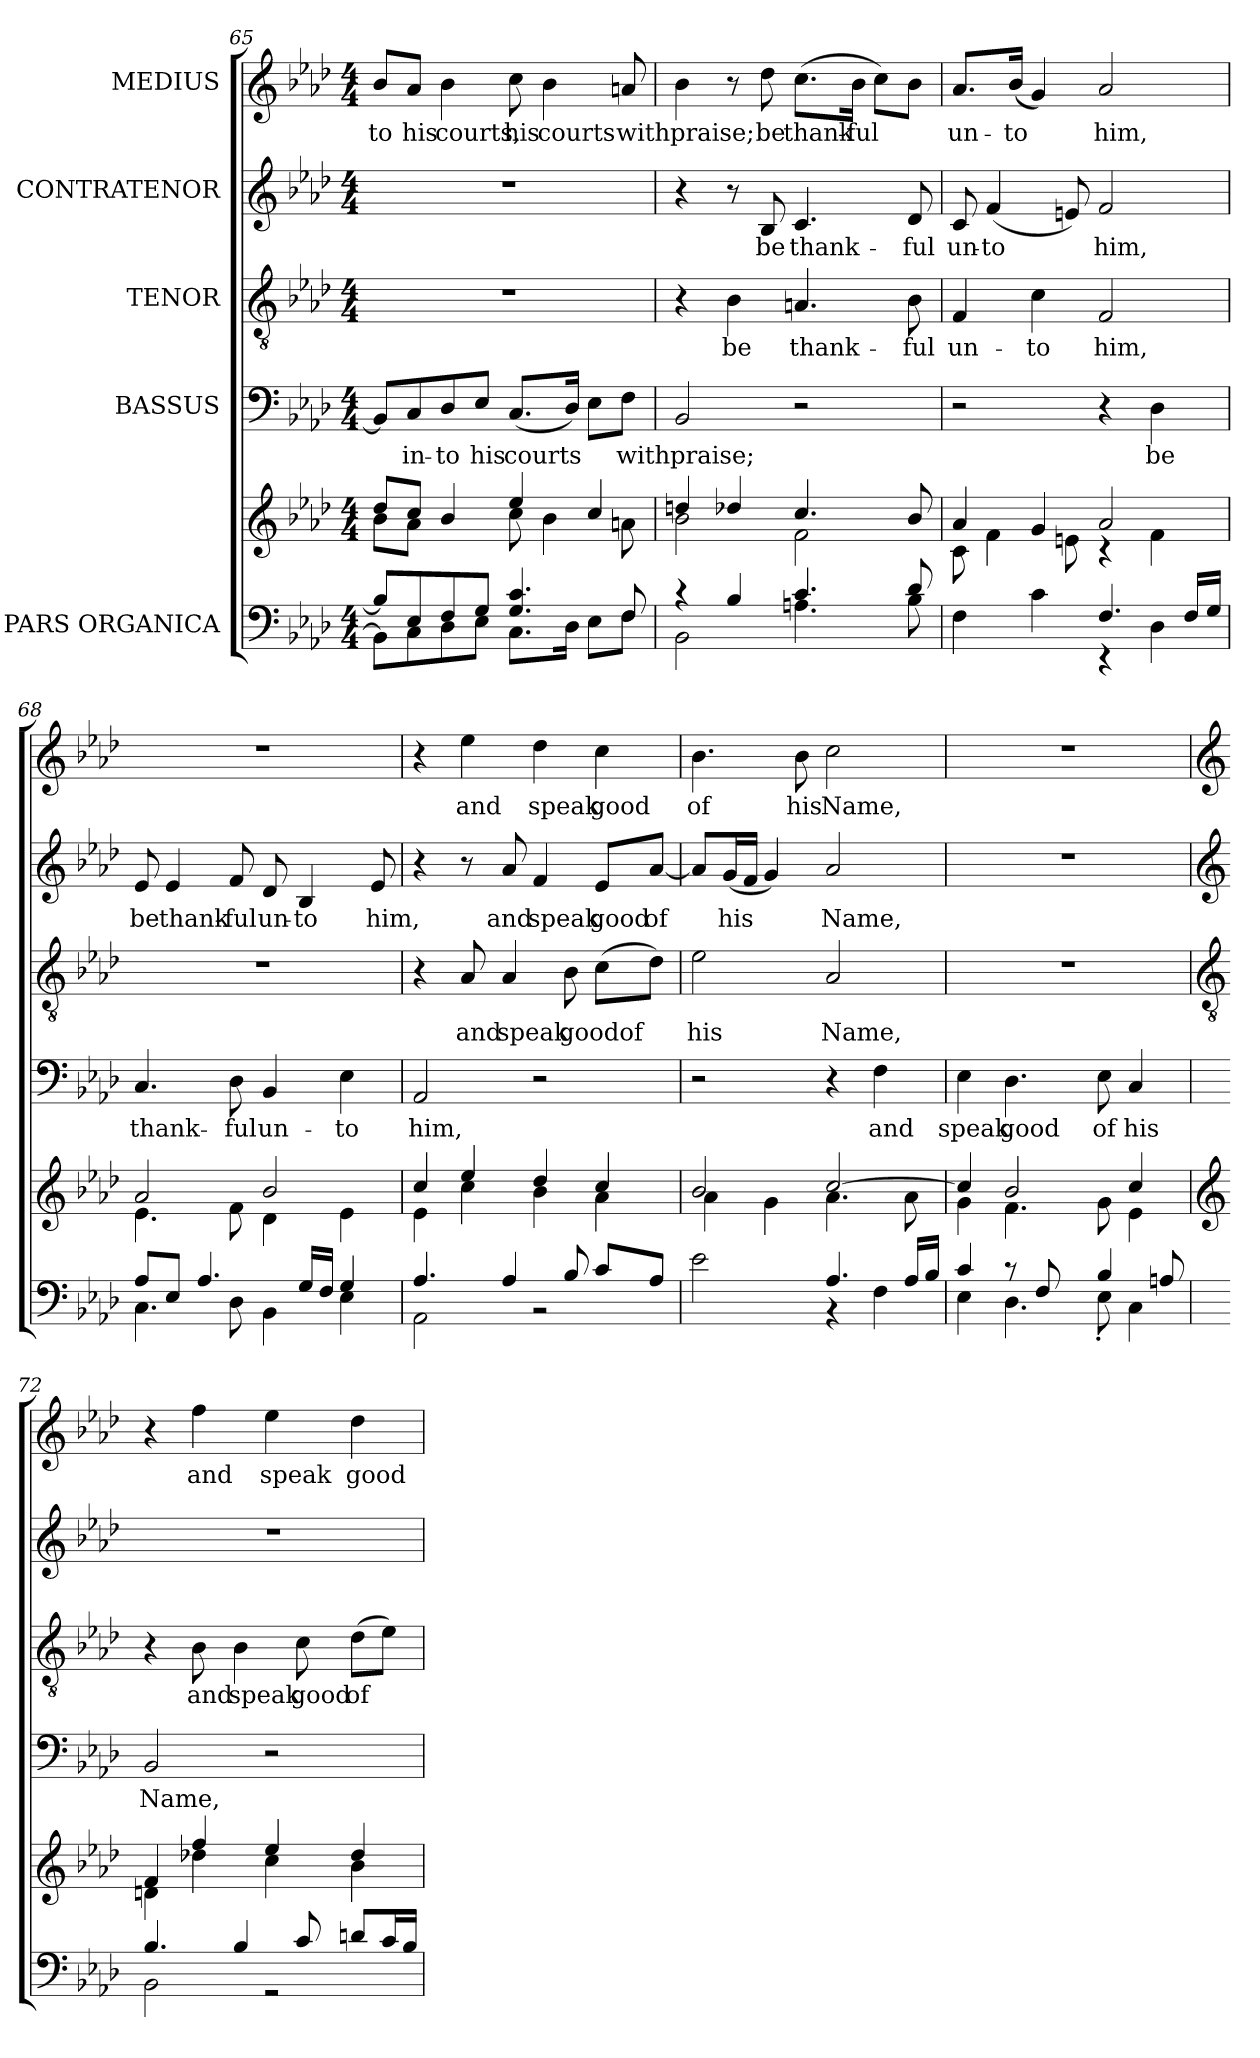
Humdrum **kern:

**kern	**kern	**kern	**text	**kern	**text	**kern	**text	**kern	**text
*part5	*part5	*part4	*part4	*part3	*part3	*part2	*part2	*part1	*part1
*staff6	*staff5	*staff4	*staff4	*staff3	*staff3	*staff2	*staff2	*staff1	*staff1
*I"PARS ORGANICA	*	*I"BASSUS	*	*I"TENOR	*	*I"CONTRATENOR	*	*I"MEDIUS	*
*clefF4	*clefG2	*clefF4	*	*clefGv2	*	*clefG2	*	*clefG2	*
*k[b-e-a-d-]	*k[b-e-a-d-]	*k[b-e-a-d-]	*	*k[b-e-a-d-]	*	*k[b-e-a-d-]	*	*k[b-e-a-d-]	*
*A-:	*A-:	*A-:	*	*A-:	*	*A-:	*	*A-:	*
*M4/4	*M4/4	*M4/4	*	*M4/4	*	*M4/4	*	*M4/4	*
=65	=65	=65	=65	=65	=65	=65	=65	=65	=65
*^	*^	*	*	*	*	*	*	*	*
!	!	!	!	!	!	!	!	!	!	!	!LO:LY:b:cj
8B-/L]	8BB-\L]	8dd-/L	8b-\L	8BB-/L]	.	1r	.	1r	.	8b-/L	-to
!	!	!	!	!	!LO:LY:b:cj	!	!	!	!	!	!LO:LY:b:cj
8E-/	8C\	8cc/J	8a-\J	8C/	in-	.	.	.	.	8a-/J	his
!	!	!	!	!	!LO:LY:b:cj	!	!	!	!	!	!LO:LY:b:cj
8F/	8D-\	4b-/	4ryy	8D-/	-to	.	.	.	.	4b-\	courts,
!	!	!	!	!	!LO:LY:b:cj	!	!	!	!	!	!
8G/J	8E-\J	.	.	8E-/J	his	.	.	.	.	.	.
!	!	!	!	!	!LO:LY:b	!	!	!	!	!	!LO:LY:b:cj
4.c/ 4.G/	8.C\L	4ee-/	8cc\	(>8.C/L	courts	.	.	.	.	8cc\	his
!	!	!	!	!	!	!	!	!	!	!	!LO:LY:b:cj
.	.	.	4b-\	.	.	.	.	.	.	4b-\	courts
.	16D-\J	.	.	16D-/J)	.	.	.	.	.	.	.
.	8E-\L	4cc/	.	8E-\L	.	.	.	.	.	.	.
!	!	!	!	!	!LO:LY:b:cj	!	!	!	!	!	!LO:LY:b:cj
8F/	8F\J	.	8an\	8F\J	with	.	.	.	.	8an/	with
=66	=66	=66	=66	=66	=66	=66	=66	=66	=66	=66	=66
!	!	!	!	!	!LO:LY:b:cj	!	!	!	!	!	!LO:LY:b:cj
4rc	2BB-\	4ddn/	2b-\	2BB-/	praise;	4r	.	4r	.	4b-\	praise;
!	!	!	!	!	!	!	!LO:LY:b:cj	!	!	!	!
4B-/	.	4dd-X/	.	.	.	4B-\	be	8r	.	8r	.
!	!	!	!	!	!	!	!	!	!LO:LY:b:cj	!	!LO:LY:b:cj
.	.	.	.	.	.	.	.	8B-/	be	8dd-\	be
!	!	!	!	!	!	!	!LO:LY:b:cj	!	!LO:LY:b:cj	!	!LO:LY:b
4.c/	4.An\	4.cc/	2f\	2r	.	4.An/	thank-	4.c/	thank-	(>8.cc\L	thank-
!	!	!	!	!	!	!	!	!	!	!	!LO:LY:b:cj
.	.	.	.	.	.	.	.	.	.	16b-\J	-ful
.	.	.	.	.	.	.	.	.	.	8cc\L)	.
!	!	!	!	!	!	!	!LO:LY:b:cj	!	!LO:LY:b:cj	!	!
8d-/	8B-\	8b-/	.	.	.	8B-\	-ful	8d-/	-ful	8b-\J	.
=67	=67	=67	=67	=67	=67	=67	=67	=67	=67	=67	=67
!	!	!	!	!	!	!	!LO:LY:b:cj	!	!LO:LY:b	!	!LO:LY:b:cj
2ryy	4F\	4a-/	8c\	2r	.	4F/	un-	8c/	un-	8.a-/L	un-
!	!	!	!	!	!	!	!	!	!LO:LY:b:rj	!	!
.	.	.	4f\	.	.	.	.	(<4f/	-to	.	.
!	!	!	!	!	!	!	!	!	!	!	!LO:LY:b:cj
.	.	.	.	.	.	.	.	.	.	(<16b-/J	-to
!	!	!	!	!	!	!	!LO:LY:b:cj	!	!	!	!
.	4c\	4g/	.	.	.	4c\	-to	.	.	4g/)	.
.	.	.	8en\	.	.	.	.	8en/)	.	.	.
!	!	!	!	!	!	!	!LO:LY:b:cj	!	!LO:LY:b:cj	!	!LO:LY:b:cj
4.F/	4rEE	2a-/	4rc	4r	.	2F/	him,	2f/	him,	2a-/	him,
!	!	!	!	!	!LO:LY:b:cj	!	!	!	!	!	!
.	4D-\	.	4f\	4D-\	be	.	.	.	.	.	.
16F/L	.	.	.	.	.	.	.	.	.	.	.
16G/J	.	.	.	.	.	.	.	.	.	.	.
!!LO:LB:g=z
=68	=68	=68	=68	=68	=68	=68	=68	=68	=68	=68	=68
!	!	!	!	!	!LO:LY:b:cj	!	!	!	!LO:LY:b:cj	!	!
8A-/L	4.C\	2a-/	4.e-\	4.C/	thank-	1r	.	8e-/	be	1r	.
!	!	!	!	!	!	!	!	!	!LO:LY:b:cj	!	!
8E-/J	.	.	.	.	.	.	.	4e-/	thank-	.	.
4.A-/	.	.	.	.	.	.	.	.	.	.	.
!	!	!	!	!	!LO:LY:b:cj	!	!	!	!LO:LY:b:rj	!	!
.	8D-\	.	8f\	8D-\	-ful	.	.	8f/	-ful	.	.
!	!	!	!	!	!LO:LY:b:cj	!	!	!	!LO:LY:b	!	!
.	4BB-\	2b-/	4d-\	4BB-/	un-	.	.	8d-/	un-	.	.
!	!	!	!	!	!	!	!	!	!LO:LY:b:rj	!	!
16G/L	.	.	.	.	.	.	.	4B-/	-to	.	.
16F/J	.	.	.	.	.	.	.	.	.	.	.
!	!	!	!	!	!LO:LY:b:cj	!	!	!	!	!	!
4G/	4E-\	.	4e-\	4E-\	-to	.	.	.	.	.	.
!	!	!	!	!	!	!	!	!	!LO:LY:b:cj	!	!
.	.	.	.	.	.	.	.	8e-/	him,	.	.
=69	=69	=69	=69	=69	=69	=69	=69	=69	=69	=69	=69
!	!	!	!	!	!LO:LY:b:cj	!	!	!	!	!	!
4.A-/	2AA-\	4cc/	4e-\	2AA-/	him,	4r	.	4r	.	4r	.
!	!	!	!	!	!	!	!LO:LY:b:cj	!	!	!	!LO:LY:b:cj
.	.	4ee-/	4cc\	.	.	8A-/	and	8r	.	4ee-\	and
!	!	!	!	!	!	!	!LO:LY:b:cj	!	!LO:LY:b:cj	!	!
4A-/	.	.	.	.	.	4A-/	speak	8a-/	and	.	.
!	!	!	!	!	!	!	!	!	!LO:LY:b:cj	!	!LO:LY:b:cj
.	2r	4dd-/	4b-\	2r	.	.	.	4f/	speak	4dd-\	speak
!	!	!	!	!	!	!	!LO:LY:b:cj	!	!	!	!
8B-/	.	.	.	.	.	8B-\	goodof	.	.	.	.
!	!	!	!	!	!	!	!	!	!LO:LY:b:cj	!	!LO:LY:b:cj
8c/L	.	4cc/	4a-\	.	.	(>8c\L	.	8e-/L	good	4cc\	good
!	!	!	!	!	!	!	!	!	!LO:LY:b:cj	!	!
8A-/J	.	.	.	.	.	8d-\J)	.	[<8a-/J	of	.	.
=70	=70	=70	=70	=70	=70	=70	=70	=70	=70	=70	=70
!	!	!	!	!	!	!	!LO:LY:b:cj	!	!	!	!LO:LY:b:cj
2ryy	2e-\	2b-/	4a-\	2r	.	2e-\	his	8a-/L]	.	4.b-\	of
!	!	!	!	!	!	!	!	!	!LO:LY:b:cj	!	!
.	.	.	.	.	.	.	.	(<16g/	his	.	.
.	.	.	.	.	.	.	.	16f/J	.	.	.
.	.	.	4g\	.	.	.	.	4g/)	.	.	.
!	!	!	!	!	!	!	!	!	!	!	!LO:LY:b:cj
.	.	.	.	.	.	.	.	.	.	8b-\	his
!	!	!	!	!	!	!	!LO:LY:b:cj	!	!LO:LY:b:cj	!	!LO:LY:b:cj
4.A-/	4rBB	[>2cc/	4.a-\	4r	.	2A-/	Name,	2a-/	Name,	2cc\	Name,
!	!	!	!	!	!LO:LY:b:cj	!	!	!	!	!	!
.	4F\	.	.	4F\	and	.	.	.	.	.	.
16A-/L	.	.	8a-\	.	.	.	.	.	.	.	.
16B-/J	.	.	.	.	.	.	.	.	.	.	.
=71	=71	=71	=71	=71	=71	=71	=71	=71	=71	=71	=71
!	!	!	!	!	!LO:LY:b:cj	!	!	!	!	!	!
4c/	4E-\	4cc/]	4g\	4E-\	speak	1r	.	1r	.	1r	.
!	!	!	!	!	!LO:LY:b:cj	!	!	!	!	!	!
8rc	4.D-\	2b-/	4.f\	4.D-\	good	.	.	.	.	.	.
8F/	.	.	.	.	.	.	.	.	.	.	.
8ryy	.	.	.	.	.	.	.	.	.	.	.
!	!	!	!	!	!LO:LY:b:cj	!	!	!	!	!	!
4B-/	8E-'>\	.	8g\	8E-\	of	.	.	.	.	.	.
!	!	!	!	!	!LO:LY:b	!	!	!	!	!	!
.	4C\	4cc/	4e-\	4C/	his	.	.	.	.	.	.
8An/	.	.	.	.	.	.	.	.	.	.	.
!!LO:PB:g=z
=72	=72	=72	=72	=72	=72	=72	=72	=72	=72	=72	=72
*	*	*clefG2	*	*	*	*clefGv2	*	*clefG2	*	*clefG2	*
!	!	!	!	!	!LO:LY:b:cj	!	!	!	!	!	!
4.B-/	2BB-\	4f/	4dn\	2BB-/	Name,	4r	.	1r	.	4r	.
!	!	!	!	!	!	!	!LO:LY:b:cj	!	!	!	!LO:LY:b:cj
.	.	4ff/	4dd-X\	.	.	8B-\	and	.	.	4ff\	and
!	!	!	!	!	!	!	!LO:LY:b:cj	!	!	!	!
4B-/	.	.	.	.	.	4B-\	speak	.	.	.	.
!	!	!	!	!	!	!	!	!	!	!	!LO:LY:b:cj
.	2r	4ee-/	4cc\	2r	.	.	.	.	.	4ee-\	speak
!	!	!	!	!	!	!	!LO:LY:b:cj	!	!	!	!
8c/	.	.	.	.	.	8c\	good	.	.	.	.
!	!	!	!	!	!	!	!LO:LY:b:cj	!	!	!	!LO:LY:b:cj
8d/L	.	4dd-/	4b-\	.	.	(>8d-\L	of	.	.	4dd-\	good
16c/	.	.	.	.	.	8e-\J)	.	.	.	.	.
16B-/J	.	.	.	.	.	.	.	.	.	.	.
*v	*v	*	*	*	*	*	*	*	*	*	*
*	*v	*v	*	*	*	*	*	*	*	*
=	=	=	=	=	=	=	=	=	=
*-	*-	*-	*-	*-	*-	*-	*-	*-	*-
